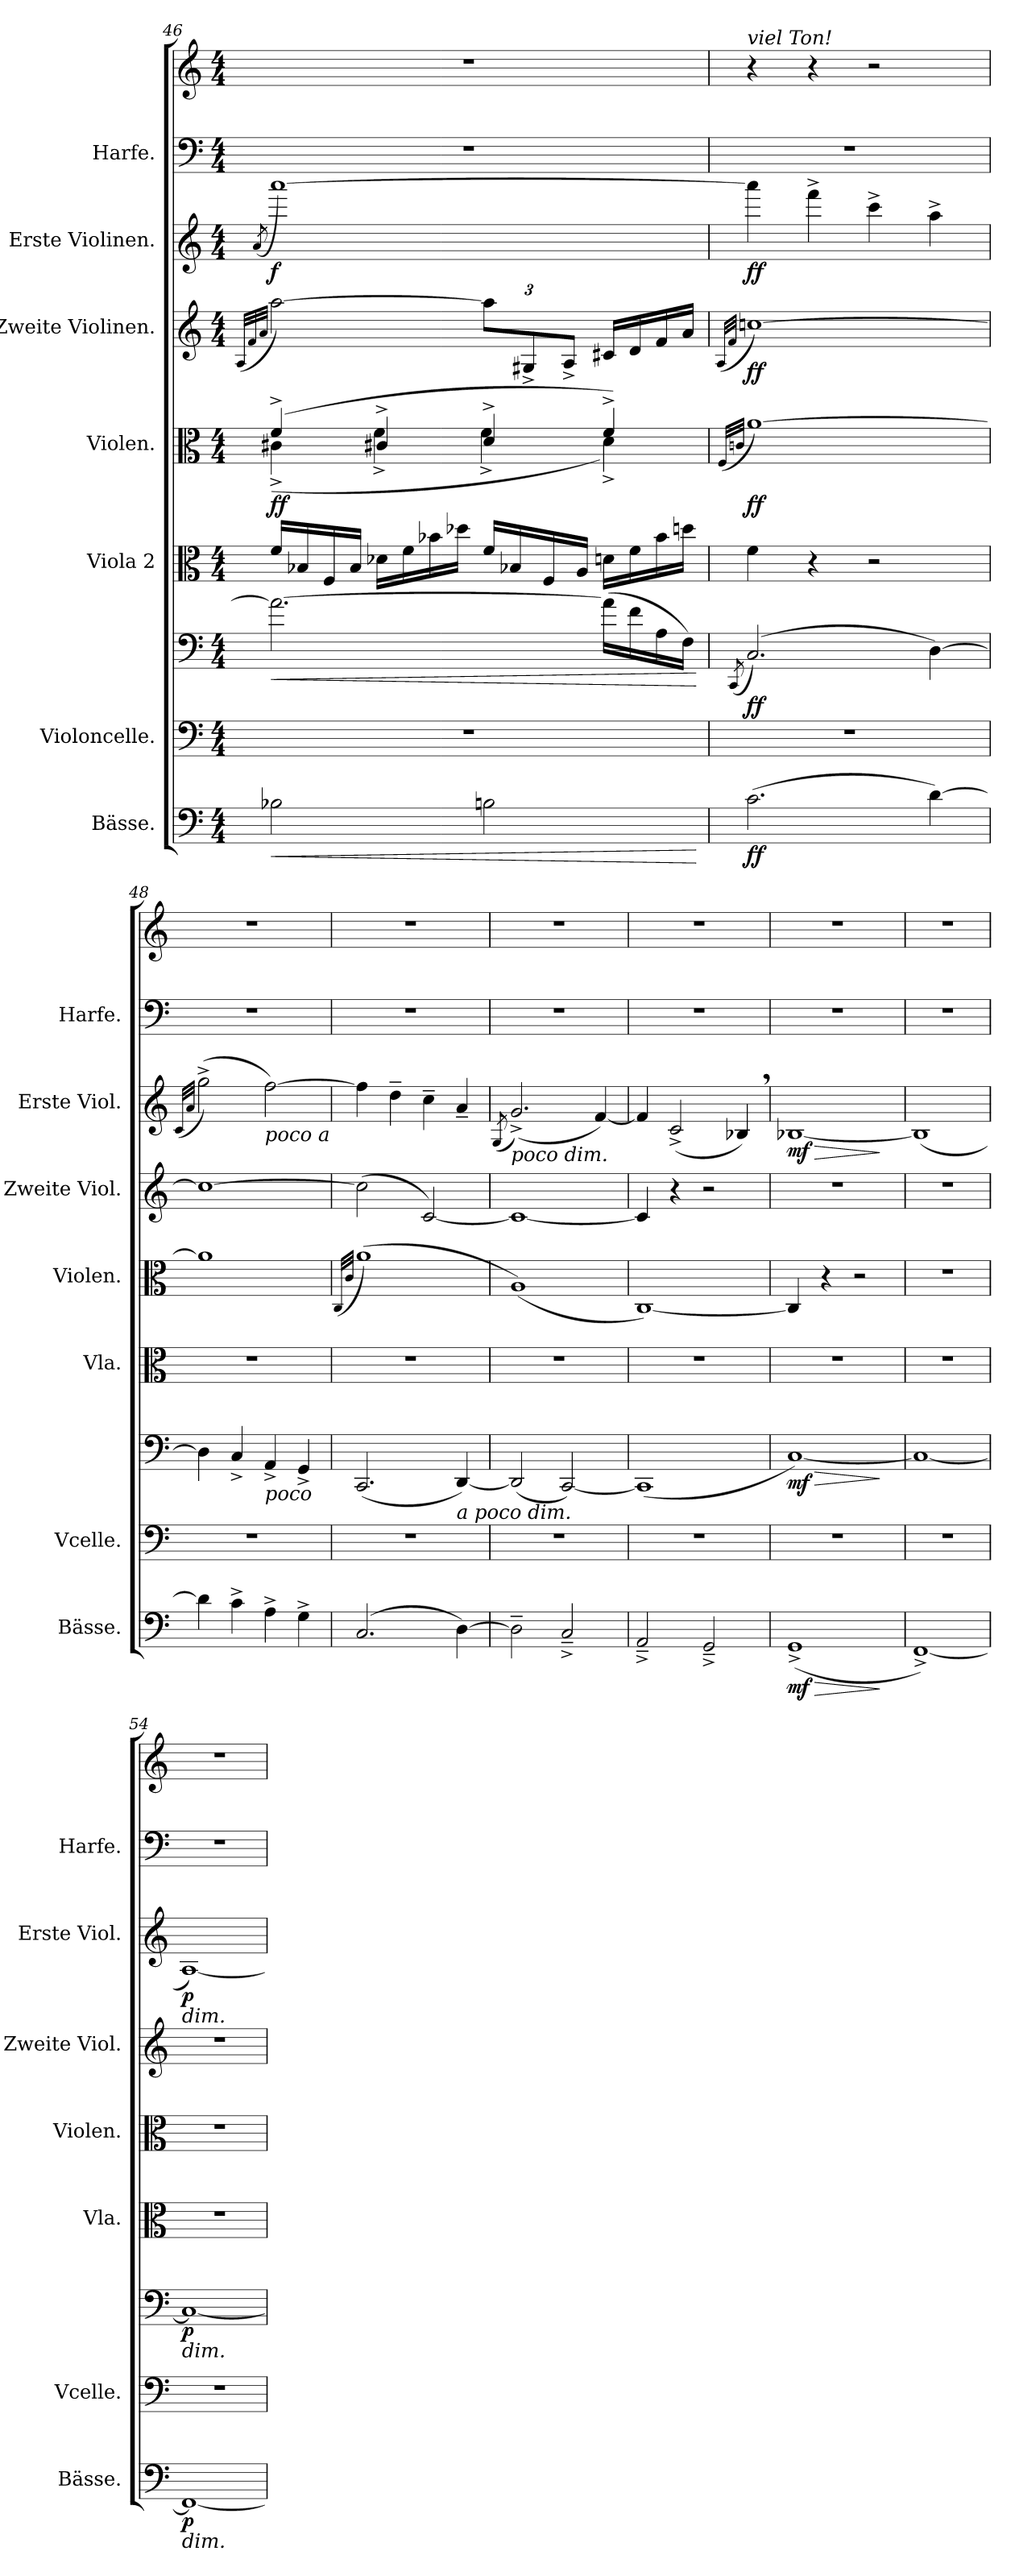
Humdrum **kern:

**kern	**dynam	**kern	**kern	**dynam	**kern	**kern	**dynam	**kern	**dynam	**kern	**dynam	**kern	**kern
*part7	*part7	*part6	*part6	*part6	*part5	*part4	*part4	*part3	*part3	*part2	*part2	*part1	*part1
*staff9	*staff9	*staff8	*staff7	*staff7/8	*staff6	*staff5	*staff5	*staff4	*staff4	*staff3	*staff3	*staff2	*staff1
*I"Bässe.	*	*I"Violoncelle.	*	*	*I"Viola 2	*I"Violen.	*	*I"Zweite Violinen.	*	*I"Erste Violinen.	*	*I"Harfe.	*
*I'Bässe.	*	*I'Vcelle.	*	*	*I'Vla.	*I'Violen.	*	*I'Zweite Viol.	*	*I'Erste Viol.	*	*I'Harfe.	*
!!LO:LB:g=z
*clefF4	*	*clefF4	*clefF4	*	*clefC3	*clefC3	*	*clefG2	*	*clefG2	*	*clefF4	*clefG2
*ITrd7c12	*	*	*	*	*	*	*	*	*	*	*	*	*
*k[]	*	*k[]	*k[]	*	*k[]	*k[]	*	*k[]	*	*k[]	*	*k[]	*k[]
*M4/4	*	*M4/4	*M4/4	*	*M4/4	*M4/4	*	*M4/4	*	*M4/4	*	*M4/4	*M4/4
=46	=46	=46	=46	=46	=46	=46	=46	=46	=46	=46	=46	=46	=46
.	.	.	.	.	.	.	.	(>32qA/LLL	.	.	.	.	.
.	.	.	.	.	.	.	.	32qf/	.	.	.	.	.
.	.	.	.	.	.	.	.	32qa/JJJ	.	(>8qa/	.	.	.
!	!LO:HP:b	!	!	!LO:HP:b	!	!	!LO:DY:b	!	!	!	!LO:DY:b	!	!
*	*	*	*	*	*	*^	*	*	*	*	*	*	*
2BB-X\	<	1r	2.a\_	<	16f/LL	(4f^/	(4c#X^\	ff	[2aa\)	.	[1aaa)	f	1r	1r
.	.	.	.	.	16B-X/	.	.	.	.	.	.	.	.	.
.	.	.	.	.	16F/	.	.	.	.	.	.	.	.	.
.	.	.	.	.	16B-/JJ	.	.	.	.	.	.	.	.	.
.	.	.	.	.	16d-X\LL	4c#X^/	4f^\	.	.	.	.	.	.	.
.	.	.	.	.	16f\	.	.	.	.	.	.	.	.	.
.	.	.	.	.	16b-X\	.	.	.	.	.	.	.	.	.
.	.	.	.	.	16dd-X\JJ	.	.	.	.	.	.	.	.	.
*	*	*	*	*	*	*	*	*	*Xbrackettup	*	*	*	*	*
2BBn\	.	.	.	.	16f/LL	4d^/	4f^\	.	12aa\L]	.	.	.	.	.
.	.	.	.	.	16B-X/	.	.	.	.	.	.	.	.	.
.	.	.	.	.	.	.	.	.	12G#X^/	.	.	.	.	.
.	.	.	.	.	16F/	.	.	.	.	.	.	.	.	.
.	.	.	.	.	.	.	.	.	12A^/J	.	.	.	.	.
.	.	.	.	.	16A/JJ	.	.	.	.	.	.	.	.	.
.	.	.	(16a\LL]	.	16dn\LL	4f^/)	4d^\)	.	16c#X/LL	.	.	.	.	.
.	.	.	16f\	.	16f\	.	.	.	16d/	.	.	.	.	.
.	.	.	16A\	.	16b-\	.	.	.	16f/	.	.	.	.	.
.	.	.	16F\JJ)	.	16ddn\JJ	.	.	.	16a/JJ	.	.	.	.	.
*	*	*	*	*	*	*v	*v	*	*	*	*	*	*	*
.	[	.	.	[	.	.	.	.	.	.	.	.	.
=47	=47	=47	=47	=47	=47	=47	=47	=47	=47	=47	=47	=47	=47
.	.	.	.	.	.	(>32qF/LLL	.	(>32qA/LLL	.	.	.	.	.
.	.	.	(>8qCC/	.	.	32qcn/JJJ	.	32qf/JJJ	.	.	.	.	.
!	!	!	!	!	!	!	!	!	!	!	!	!	!LO:TX:a:i:t=viel Ton!
!	!LO:DY:b	!	!	!LO:DY:b	!	!	!LO:DY:b	!	!LO:DY:b	!	!LO:DY:b	!	!
(2.C\	ff	1r	(2.C/)	ff	4f\	[1a)	ff	[1ccn)	ff	4aaa\]	ff	1r	4r
.	.	.	.	.	4r	.	.	.	.	4fff^\	.	.	4r
.	.	.	.	.	2r	.	.	.	.	4ccc^\	.	.	2r
[4D\)	.	.	[4D\)	.	.	.	.	.	.	4aa^\	.	.	.
=48	=48	=48	=48	=48	=48	=48	=48	=48	=48	=48	=48	=48	=48
.	.	.	.	.	.	.	.	.	.	(>32qc/LLL	.	.	.
.	.	.	.	.	.	.	.	.	.	32qa/JJJ	.	.	.
4D\]	.	1r	4D\]	.	1r	1a]	.	1cc_	.	(2gg^\)	.	1r	1r
4C^\	.	.	4C^/	.	.	.	.	.	.	.	.	.	.
!	!	!	!	!	!	!	!	!	!	!LO:TX:b:i:t=poco                 a	!	!	!
!	!	!	!LO:TX:b:i:t=poco	!	!	!	!	!	!	!	!	!	!
4AA^\	.	.	4AA^/	.	.	.	.	.	.	[2ff\)	.	.	.
4GG^\	.	.	4GG^/	.	.	.	.	.	.	.	.	.	.
=49	=49	=49	=49	=49	=49	=49	=49	=49	=49	=49	=49	=49	=49
.	.	.	.	.	.	(>32qC/LLL	.	.	.	.	.	.	.
.	.	.	.	.	.	32qc/JJJ	.	.	.	.	.	.	.
(2.CC/	.	1r	(2.CC/	.	1r	(1a)	.	(2cc\]	.	4ff\]	.	1r	1r
.	.	.	.	.	.	.	.	.	.	4dd~\	.	.	.
.	.	.	.	.	.	.	.	[2c/)	.	4cc~\	.	.	.
!	!	!	!LO:TX:b:i:t=a                 poco         dim.	!	!	!	!	!	!	!	!	!	!
[4DD\)	.	.	[4DD/)	.	.	.	.	.	.	4a~/	.	.	.
=50	=50	=50	=50	=50	=50	=50	=50	=50	=50	=50	=50	=50	=50
.	.	.	.	.	.	.	.	.	.	(8qG/	.	.	.
!	!	!	!	!	!	!	!	!	!	!LO:TX:b:i:t=poco          dim.	!	!	!
2DD~\]	.	1r	(2DD/]	.	1r	(1A)	.	1c_	.	(2.g^/)	.	1r	1r
2CC~^/	.	.	[2CC/)	.	.	.	.	.	.	.	.	.	.
.	.	.	.	.	.	.	.	.	.	[4f/)	.	.	.
=51	=51	=51	=51	=51	=51	=51	=51	=51	=51	=51	=51	=51	=51
2AAA~^/	.	1r	(1CC]	.	1r	[1C)	.	4c/]	.	4f/]	.	1r	1r
.	.	.	.	.	.	.	.	4r	.	(2c^/	.	.	.
2GGG~^/	.	.	.	.	.	.	.	2r	.	.	.	.	.
.	.	.	.	.	.	.	.	.	.	4B-X,/)	.	.	.
=52	=52	=52	=52	=52	=52	=52	=52	=52	=52	=52	=52	=52	=52
!	!LO:HP:b	!	!	!LO:HP:b	!	!	!	!	!	!	!LO:HP:b	!	!
!	!LO:DY:n=1:b	!	!	!LO:DY:n=1:b	!	!	!	!	!	!	!LO:DY:n=1:b	!	!
(1GGG^	> mf	1r	[1C)	> mf	1r	4C/]	.	1r	.	[1B-X	> mf	1r	1r
.	.	.	.	.	.	4r	.	.	.	.	.	.	.
.	.	.	.	.	.	2r	.	.	.	.	.	.	.
.	]	.	.	]	.	.	.	.	.	.	]	.	.
=53	=53	=53	=53	=53	=53	=53	=53	=53	=53	=53	=53	=53	=53
[1FFF^)	.	1r	1C_	.	1r	1r	.	1r	.	(1B-]	.	1r	1r
=54	=54	=54	=54	=54	=54	=54	=54	=54	=54	=54	=54	=54	=54
!	!	!	!	!	!	!	!	!	!	!LO:TX:b:i:t=dim.	!	!	!
!	!	!	!LO:TX:b:i:t=dim.	!	!	!	!	!	!	!	!	!	!
!LO:TX:b:i:t=dim.	!	!	!	!	!	!	!	!	!	!	!	!	!
!	!LO:DY:b	!	!	!LO:DY:b	!	!	!	!	!	!	!LO:DY:b	!	!
1FFF_	p	1r	1C_	p	1r	1r	.	1r	.	[1A)	p	1r	1r
=	=	=	=	=	=	=	=	=	=	=	=	=	=
*-	*-	*-	*-	*-	*-	*-	*-	*-	*-	*-	*-	*-	*-
